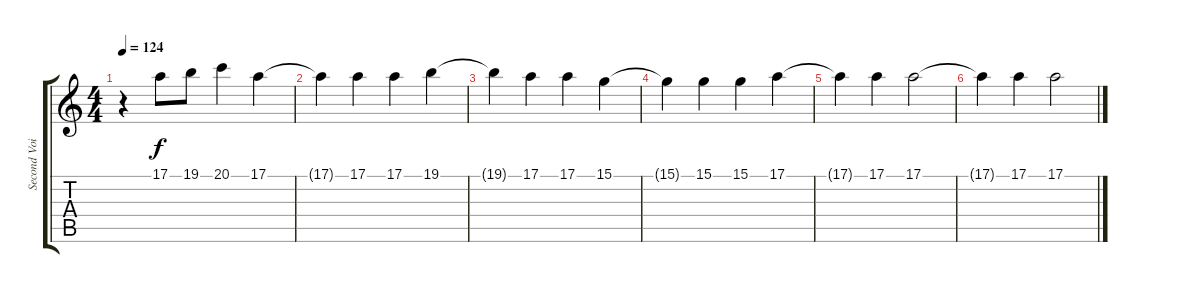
\track ("Second Voice" "Second Voi") {instrument acousticgrandpiano}
\staff {score tabs}
\tuning (E4 B3 G3 D3 A2 E2) {hide}
\ts (4 4)
\tempo 124
\clef g2
\ks c
r.4{dy f} 17.1.8 19.1.8 20.1.4 17.1.4 |
17.1{t}.4 17.1.4 17.1.4 19.1.4 |
19.1{t}.4 17.1.4 17.1.4 15.1.4 |
15.1{t}.4 15.1.4 15.1.4 17.1.4 |
17.1{t}.4 17.1.4 17.1.2 |
17.1{t}.4 17.1.4 17.1.2
